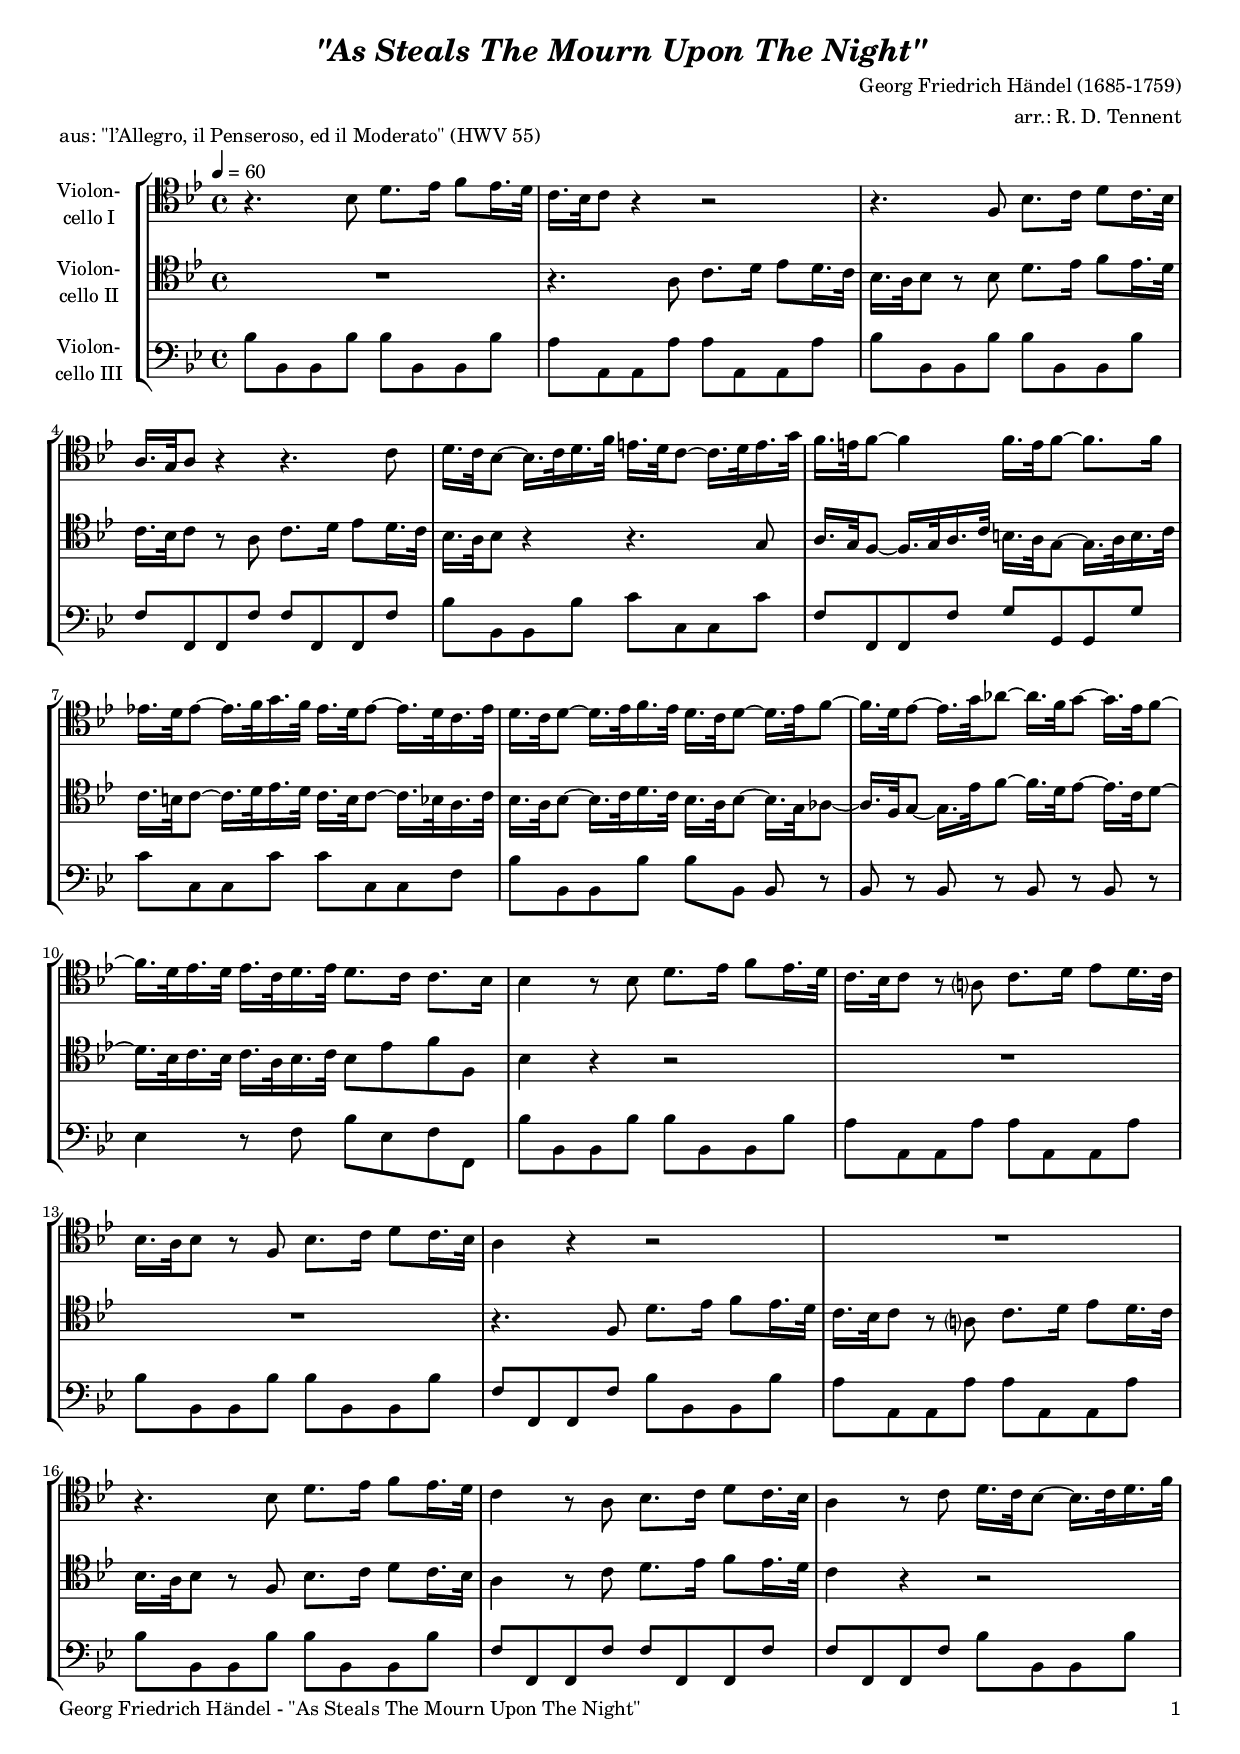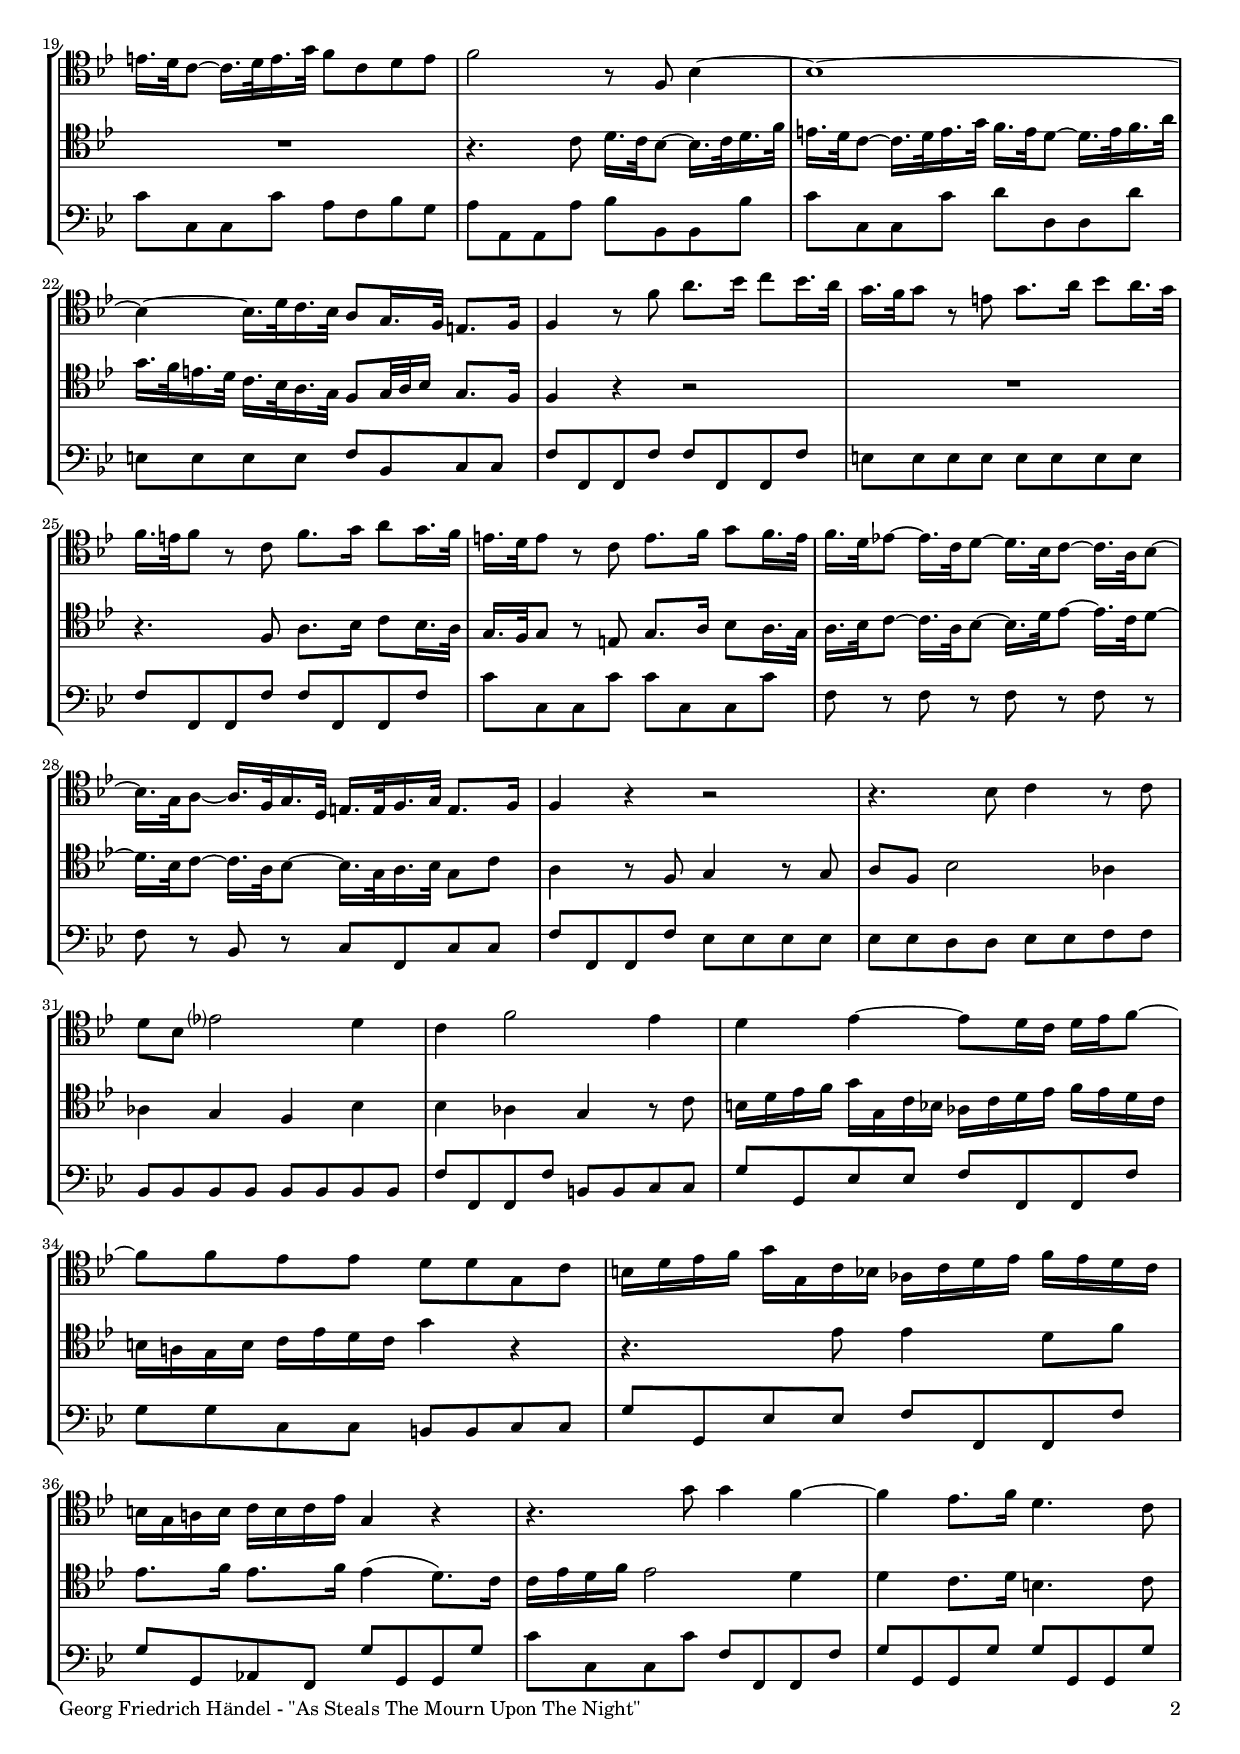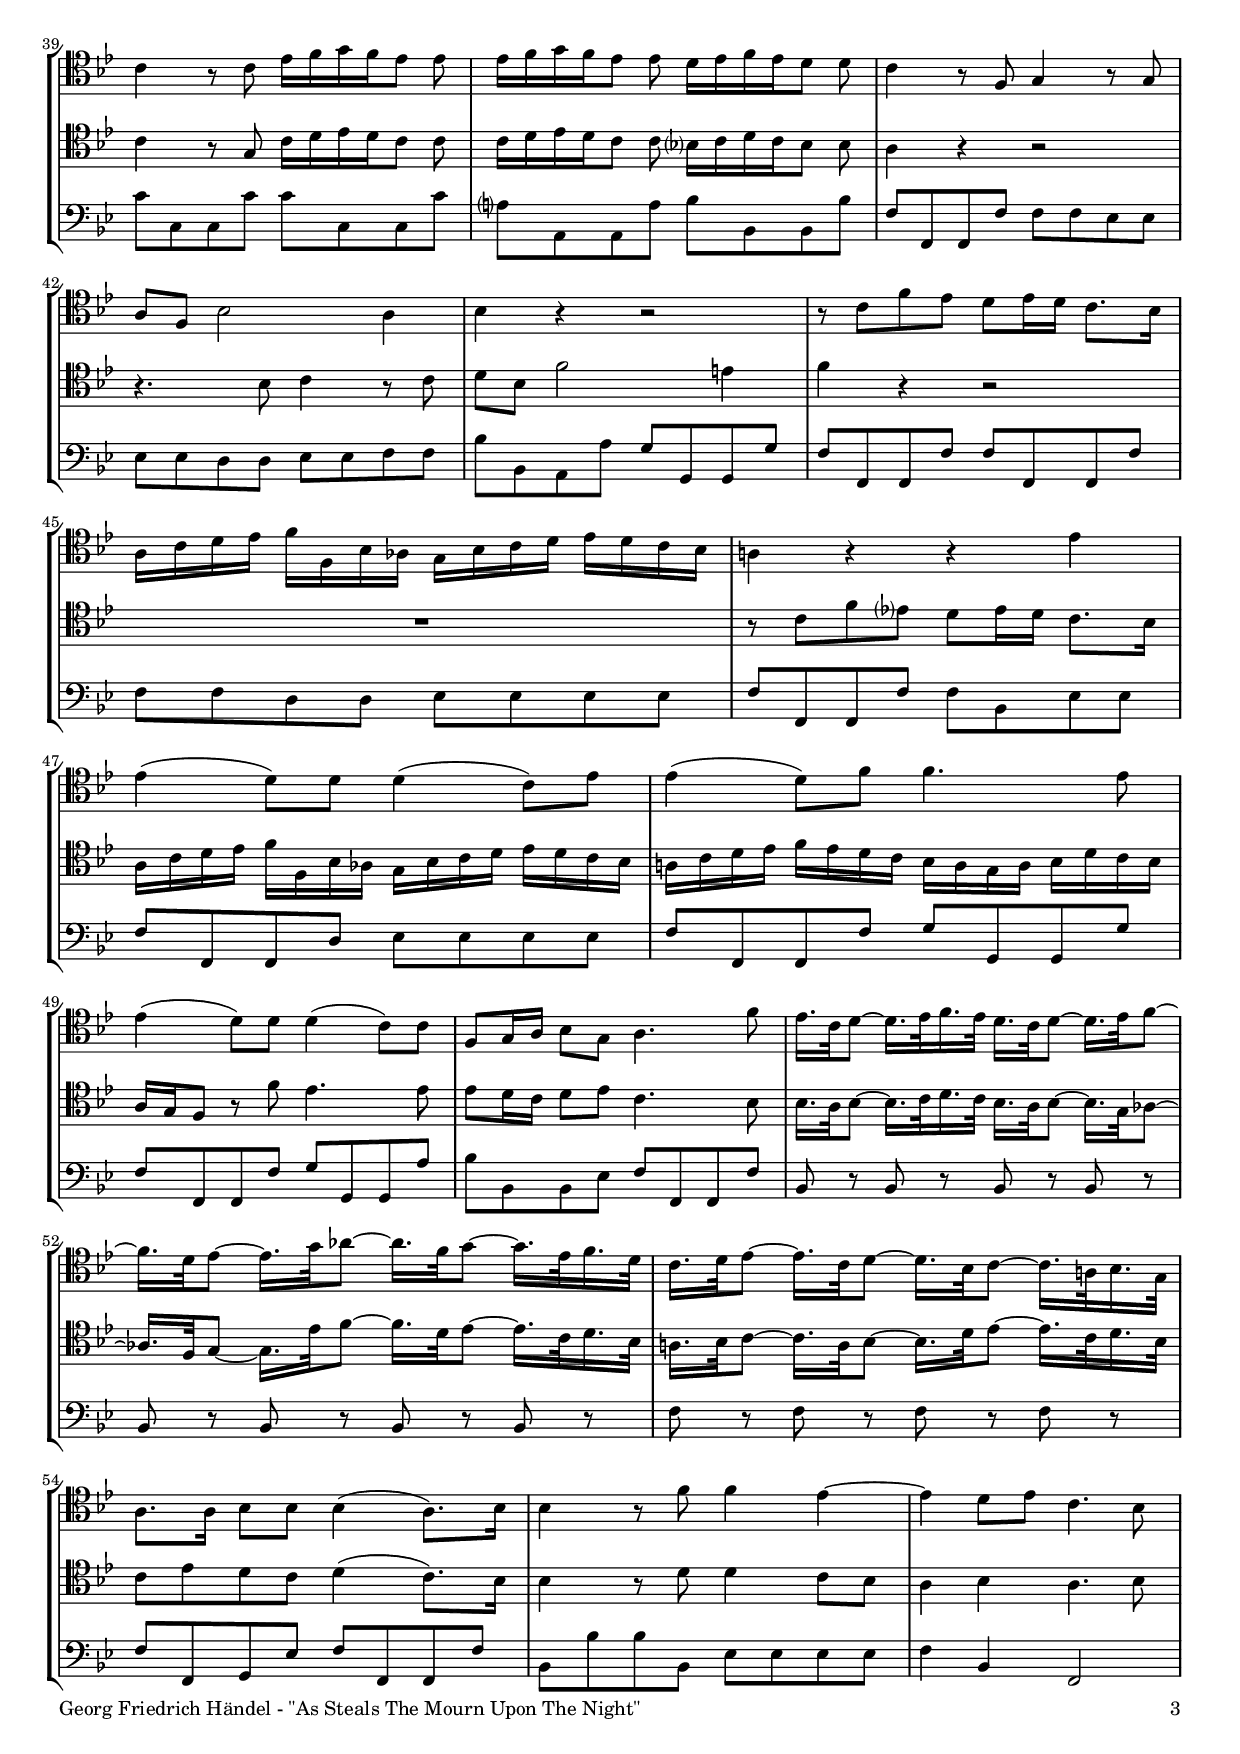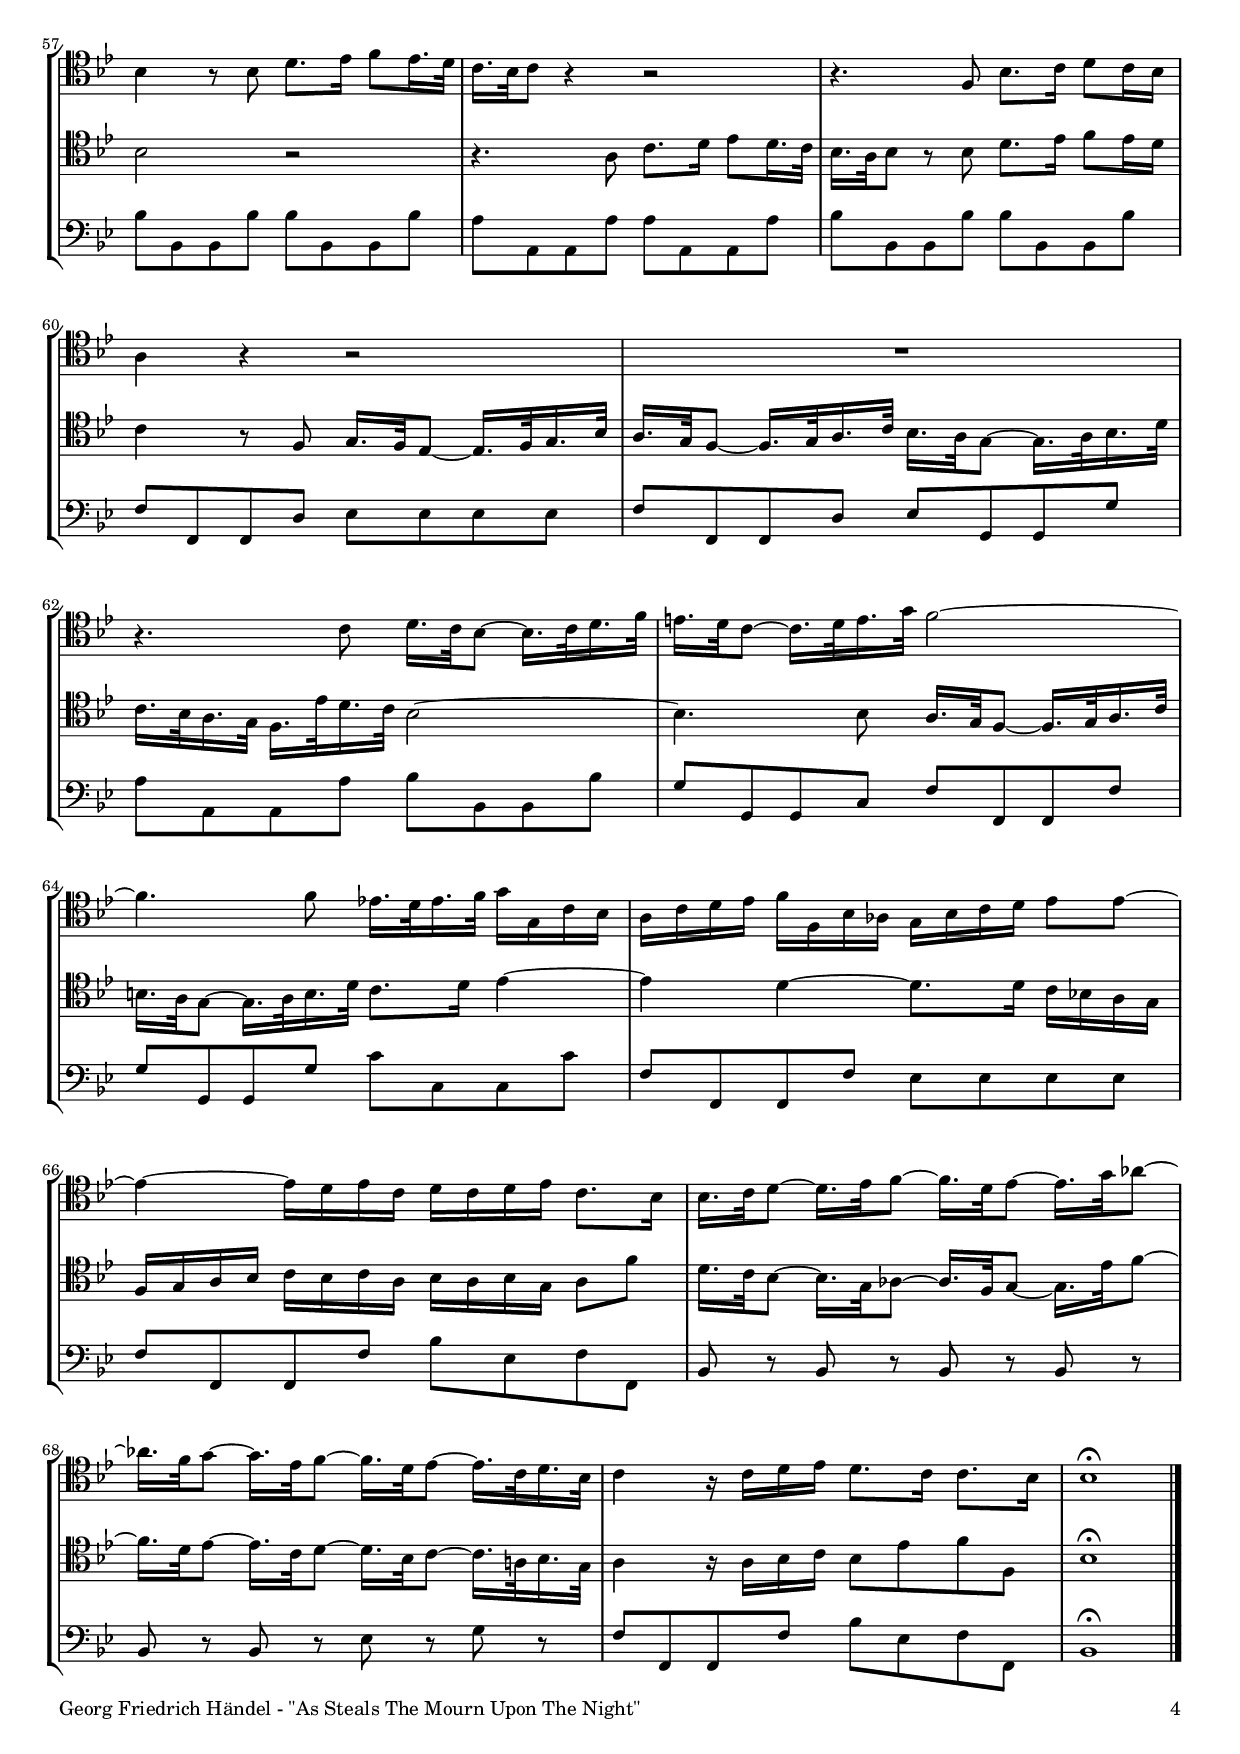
\version "2.24.4"
\include "deutsch.ly"

#(set-global-staff-size 17)

\header {
  title     = \markup \bold \italic "\"As Steals The Mourn Upon The Night\""
  composer  = "Georg Friedrich Händel (1685-1759)"
  arranger  = "arr.: R. D. Tennent"
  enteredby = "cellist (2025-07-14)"
  piece     = "aus: \"l’Allegro, il Penseroso, ed il Moderato\" (HWV 55)"
}

voiceconsts = {
  \key b \major
  \time 4/4
  \clef "tenor"
%  \numericTimeSignature
  \compressEmptyMeasures
  % Set default beaming for all staves
%  \set Timing.beamExceptions = #'()
%  \set Timing.baseMoment     = #(ly:make-moment 1 4)
%  \set Timing.beatStructure  = #'(1 1 1)
  \tempo 4=60
}

mifl = "flute"
mist = "string ensemble 1"
mivl = "violin"
mivc = "cello"
mipz = "pizzicato strings"

va = \relative c' {
  \voiceconsts

  r4. b8 d8. es16 f8 es16. d32
  c16. b32 c8 r4 r2
  r4. f,8 b8. c16 d8 c16. b32

  a16. g32 a8 r4 r4. c8
  d16. c32 b8~ b16. c32 d16. f32 e16. d32 c8~ c16. d32 e16. g32
  f16. e32 f8~ f4 f16. e32 f8~ f8. f16

  es!16. d32 es8~ es16. f32 g16. f32 es16. d32 es8~ es16. d32 c16. es32
  d16. c32 d8~ d16. es32 f16. es32 d16. c32 d8~ d16. es32 f8~
  f16. d32 es8~ es16. g32 as8~ as16. f32 g8~ g16. es32 f8~

  f16. d32 es16. d32 es16. c32 d16. es32 d8. c16 c8. b16
  b4 r8 b d8. es16 f8 es16. d32
  c16. b32 c8 r a? c8. d16 es8 d16. c32

  b16. a32 b8 r f b8. c16 d8 c16. b32
  a4 r r2
  R1
  r4. b8 d8. es16 f8 es16. d32
  c4 r8 a b8. c16 d8 c16. b32

  a4 r8 c d16. c32 b8~ b16. c32 d16. f32
  e16. d32 c8~ c16. d32 e16. g32 f8 c d e
  f2 r8 f, b4~
  b1~

  b4~ b16. d32 c16. b32 a8 g16. f32 e8. f16
  f4 r8 f' a8. b16 c8 b16. a32
  g16. f32 g8 r e g8. a16 b8 a16. g32

  f16. e32 f8 r c f8. g16 a8 g16. f32
  e16. d32 e8 r c e8. f16 g8 f16. e32
  f16. d32 es!8~ es16. c32 d8~ d16. b32 c8~ c16. a32 b8~

  b16. g32 a8~ a16. f32 g16. d32 e16. e32 f16. g32 e8. f16
  f4 r r2
  r4. b8 c4 r8 c
  d b es?2 d4

  c f2 es4
  d es~ es8 d16 c d es f8~
  f f es es d d g, c

  h16 d es f g g, c b as c d es f es d c
  h g a! h c h c es g,4 r
  r4. g'8 g4 f~

  f es8. f16 d4. c8
  c4 r8 c es16[ f g f es8] es
  es16[ f g f es8] es d16[ es f es d8] d
  c4 r8 f, g4 r8 g

  a f b2 a4
  b r r2
  r8 c f es d es16 d c8. b16
  a c d es f f, b as g b c d es d c b

  a!4 r r es'
  es( d8) d d4( c8) es
  es4( d8) f f4. es8
  es4( d8) d d4( c8) c

  f, g16 a b8 g a4. f'8
  es16. c32 d8~ d16. es32 f16. es32 d16. c32 d8~ d16. es32 f8~
  f16. d32 es8~ es16. g32 as8~ as16. f32 g8~ g16. es32 f16. d32

  c16. d32 es8~ es16. c32 d8~ d16. b32 c8~ c16. a!32 b16. g32
  a8. a16 b8 b b4( a8.) b16
  b4 r8 f' f4 es~
  es d8 es c4. b8

  b4 r8 b d8. es16 f8 es16. d32
  c16. b32 c8 r4 r2
  r4. f,8 b8. c16 d8 c16 b
  a4 r r2

  R1
  r4. c8 d16. c32 b8~ b16. c32 d16. f32
  e16. d32 c8~ c16. d32 e16. g32 f2~
  f4. f8 es!16. d32 es16. f32 g16 g, c b

  a c d es f f, b as g b c d es8 es~
  es4~ es16 d es c d c d es c8. b16
  b16. c32 d8~ d16. es32 f8~ f16. d32 es8~ es16. g32 as8~

  as16. f32 g8~ g16. es32 f8~ f16. d32 es8~ es16. c32 d16. b32
  c4 r16 c d es d8. c16 c8. b16
  b1\fermata \bar "|."
}

vb = \relative c' {
  \voiceconsts

  R1
  r4. a8 c8. d16 es8 d16. c32
  b16. a32 b8 r b d8. es16 f8 es16. d32
  c16. b32 c8 r a c8. d16 es8 d16. c32

  b16. a32 b8 r4 r4. g8
  a16. g32 f8~ f16. g32 a16. c32 h16. a32 g8~ g16. a32 h16. c32
  c16. h32 c8~ c16. d32 es16. d32 c16. h32 c8~ c16. b32 a16. c32

  b16. a32 b8~ b16. c32 d16. c32 b16. a32 b8~ b16. g32 as8~
  as16. f32 g8~ g16. es'32 f8~ f16. d32 es8~ es16. c32 d8~
  d16. b32 c16. b32 c16. a32 b16. c32 b8 es f f,

  b4 r r2
  R1*2
  r4. f8 d'8. es16 f8 es16. d32
  c16. b32 c8 r a? c8. d16 es8 d16. c32

  b16. a32 b8 r f b8. c16 d8 c16. b32
  a4 r8 c d8. es16 f8 es16. d32
  c4 r r2
  R1

  r4. c8 d16. c32 b8~ b16. c32 d16. f32
  e16. d32 c8~ c16. d32 e16. g32 f16. e32 d8~ d16. e32 f16. a32
  g16. f32 e16. d32 c16. b32 a16. g32 f8 g32 a b16 g8. f16

  f4 r r2
  R1
  r4. f8 a8. b16 c8 b16. a32
  g16. f32 g8 r e g8. a16 b8 a16. g32

  a16. b32 c8~ c16. a32 b8~ b16. d32 es8~ es16. c32 d8~
  d16. b32 c8~ c16. a32 b8~ b16. g32 a16. b32 g8 c
  a4 r8 f g4 r8 g

  a f b2 as4
  as g f b
  b as g r8 c
  h16 d es f g g, c b as c d es f es d c

  h a! g h c es d c g'4 r
  r4. es8 es4 d8 f
  es8. f16 es8. f16 es4( d8.) c16

  c es d f es2 d4
  d c8. d16 h4. c8
  c4 r8 g c16[ d es d c8] c
  c16[ d es d c8] c b?16[ c d c b8] b

  a4 r r2
  r4. b8 c4 r8 c
  d b f'2 e4
  f r r2
  R1

  r8 c f es? d es16 d c8. b16
  a c d es f f, b as g b c d es d c b
  a! c d es f es d c b a g a b d c b

  a g f8 r f' es4. es8
  es d16 c d8 es c4. b8
  b16. a32 b8~ b16. c32 d16. c32 b16. a32 b8~ b16. g32 as8~

  as16. f32 g8~ g16. es'32 f8~ f16. d32 es8~ es16. c32 d16. b32
  a!16. b32 c8~ c16. a32 b8~ b16. d32 es8~ es16. c32 d16. b32
  c8 es d c d4( c8.) b16

  b4 r8 d d4 c8 b
  a4 b a4. b8
  b2 r
  r4. a8 c8. d16 es8 d16. c32

  b16. a32 b8 r b d8. es16 f8 es16 d
  c4 r8 f, g16. f32 es8~ es16. f32 g16. b32
  a16. g32 f8~ f16. g32 a16. c32 b16. a32 g8~ g16. a32 b16. d32

  c16. b32 a16. g32 f16. es'32 d16. c32 b2~
  b4. b8 a16. g32 f8~ f16. g32 a16. c32
  h16. a32 g8~ g16. a32 h16. d32 c8. d16 es4~

  es d~ d8. d16 c b! a g
  f g a b c b c a b a b g a8 f'
  d16. c32 b8~ b16. g32 as8~ as16. f32 g8~ g16. es'32 f8~

  f16. d32 es8~ es16. c32 d8~ d16. b32 c8~ c16. a!32 b16. g32
  a4 r16 a b c b8 es f f,
  b1\fermata \bar "|."
}

vc = \relative c' {
  \voiceconsts
  \clef "bass"
  
  b8 b, b b' b b, b b'
  a a, a a' a a, a a'
  b b, b b' b b, b b'

  f f, f f' f f, f f'
  b b, b b' c c, c c'
  f, f, f f' g g, g g'

  c c, c c' c c, c f
  b b, b b' b[ b,] b r
  b r b r b r b r
  es4 r8 f b es, f f,

  b' b, b b' b b, b b'
  a a, a a' a a, a a'
  b b, b b' b b, b b'

  f f, f f' b b, b b'
  a a, a a' a a, a a'
  b b, b b' b b, b b'
  f f, f f' f f, f f'

  f f, f f' b b, b b'
  c c, c c' a f b g
  a a, a a' b b, b b'

  c c, c c' d d, d d'
  e, e e e f b, c c
  f f, f f' f f, f f'

  e e e e e e e e
  f f, f f' f f, f f'
  c' c, c c' c c, c c'
  f, r f r f r f r

  f r b, r c f, c' c
  f f, f f' es es es es
  es es d d es es f f

  b, b b b b b b b
  f' f, f f' h, h c c
  g' g, es' es f f, f f'
  g g c, c h h c c

  g' g, es' es f f, f f'
  g g, as f g' g, g g'
  c c, c c' f, f, f f'

  g g, g g' g g, g g'
  c c, c c' c c, c c'
  a? a, a a' b b, b b'
  f f, f f' f f es es
  es es d d es es f f
  b b, a a' g g, g g'
  f f, f f' f f, f f'

  f f d d es es es es
  f f, f f' f b, es es
  f f, f d' es es es es
  f f, f f' g g, g g'

  f f, f f' g g, g a'
  b b, b es f f, f f'
  b, r b r b r b r

  b r b r b r b r
  f' r f r f r f r
  f f, g es' f f, f f'
  b, b' b b, es es es es

  f4 b, f2
  b'8 b, b b' b b, b b'
  a a, a a' a a, a a'
  b b, b b' b b, b b'

  f f, f d' es es es es
  f f, f d' es g, g g'
  a a, a a' b b, b b'

  g g, g c f f, f f'
  g g, g g' c c, c c'
  f, f, f f' es es es es
  f f, f f' b es, f f,

  b r b r b r b r
  b r b r es r g r
  f f, f f' b es, f f,
  b1\fermata \bar "|."
}


music = \new StaffGroup <<
      \new Staff {
	\set Staff.midiInstrument = \mivc
	\set Staff.instrumentName = \markup \center-column { "Violon-" "cello I" }
	\transpose b b { \va }
      }

      \new Staff {
	\set Staff.midiInstrument = \mivc
	\set Staff.instrumentName = \markup \center-column { "Violon-" "cello II" }
	\transpose b b { \vb }
      }

      \new Staff {
	\set Staff.midiInstrument = \mivc
	\set Staff.instrumentName = \markup \center-column { "Violon-" "cello III" }
	\transpose b b { \vc }
      }
>>

\book {
   \paper {
    print-page-number = ##t
    print-first-page-number = ##t
    ragged-last-bottom = ##f
    oddHeaderMarkup = \markup \null
    evenHeaderMarkup = \markup \null
    oddFooterMarkup = \markup {
      \fill-line {
        \if \should-print-page-number
        "Georg Friedrich Händel - \"As Steals The Mourn Upon The Night\"" \fromproperty #'page:page-number-string
      }
    }
    evenFooterMarkup = \oddFooterMarkup
  } \score {
    \music
    \layout {}
  }

  \score {
    \unfoldRepeats \music

    \midi {
      \context {
        \Score
      }
    }
  }
}